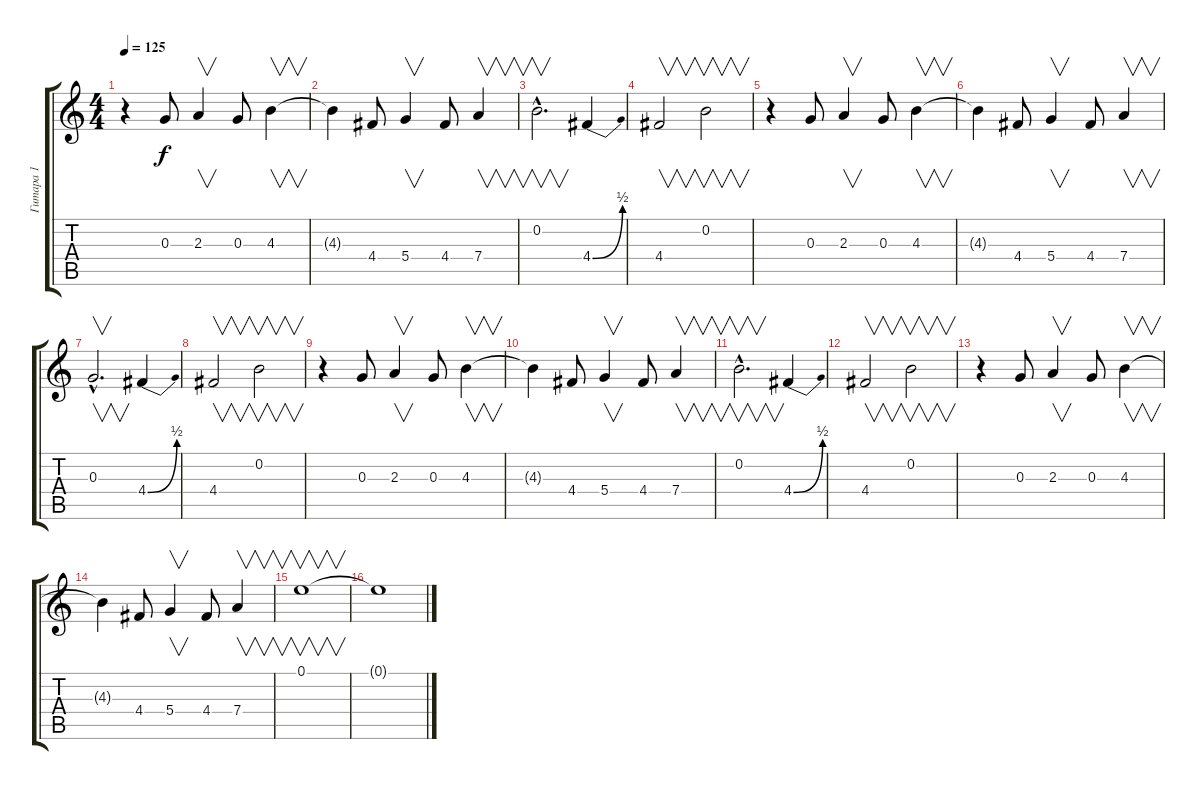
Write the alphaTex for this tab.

\track ("Гитара 1" "Гитара 1") {instrument distortionguitar}
\staff {score tabs}
\tuning (E4 B3 G3 D3 A2 E2) {hide}
\ts (4 4)
\tempo 125
\clef g2
\ks c
r.4{dy f instrument distortionguitar} 0.3.8 2.3.4{v} 0.3.8 4.3.4{v} |
4.3{t}.4 4.4.8 5.4.4{v} 4.4.8 7.4.4{v} |
0.2{hac}.2{v d} 4.4{be (bend 0 0 60 2)}.4 |
4.4.2{v} 0.2.2{v} |
r.4 0.3.8 2.3.4{v} 0.3.8 4.3.4{v} |
4.3{t}.4 4.4.8 5.4.4{v} 4.4.8 7.4.4{v} |
0.3{hac}.2{v d} 4.4{be (bend 0 0 60 2)}.4 |
4.4.2{v} 0.2.2{v} |
r.4 0.3.8 2.3.4{v} 0.3.8 4.3.4{v} |
4.3{t}.4 4.4.8 5.4.4{v} 4.4.8 7.4.4{v} |
0.2{hac}.2{v d} 4.4{be (bend 0 0 60 2)}.4 |
4.4.2{v} 0.2.2{v} |
r.4 0.3.8 2.3.4{v} 0.3.8 4.3.4{v} |
4.3{t}.4 4.4.8 5.4.4{v} 4.4.8 7.4.4{v} |
0.1.1{v} |
0.1{t}.1
